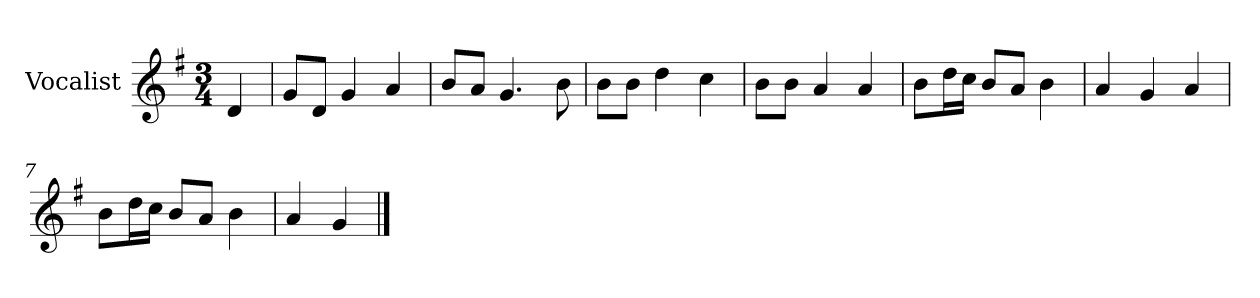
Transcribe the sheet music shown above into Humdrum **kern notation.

**kern
*part1
*staff1
*I"Vocalist
*k[f#]
*G:
*M3/4
=
4d
=1
8gL
8dJ
4g
4a
=2
8bL
8aJ
4.g
8b
=3
8bL
8bJ
4dd
4cc
=4
8bL
8bJ
4a
4a
=5
8bL
16ddL
16ccJJ
8bL
8aJ
4b
=6
4a
4g
4a
=7
8bL
16ddL
16ccJJ
8bL
8aJ
4b
=8
4a
4g
==
*-
